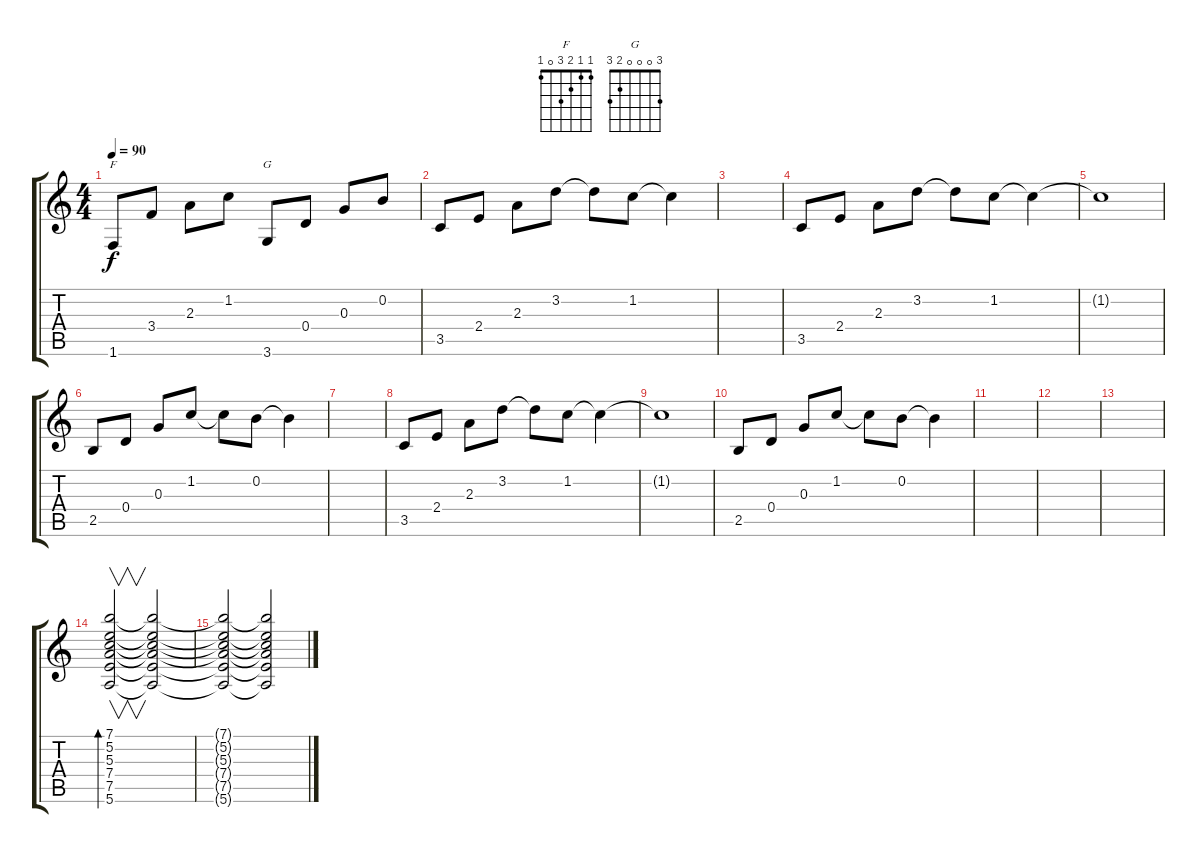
\track "" {instrument acousticguitarnylon}
\staff {score tabs}
\tuning (E4 B3 G3 D3 A2 E2) {hide}
\chord ("F" 1 1 2 3 0 1)
\chord ("G" 3 0 0 0 2 3)
\ts (4 4)
\tempo 90
\clef g2
\ks c
1.6.8{ch "F" dy f} 3.4.8 2.3.8 1.2.8 3.6.8{ch "G"} 0.4.8 0.3.8 0.2.8 |
3.5.8 2.4.8 2.3.8 3.2.8 3.2{t}.8 1.2.8 1.2{t}.4 |
|
3.5.8 2.4.8 2.3.8 3.2.8 3.2{t}.8 1.2.8 1.2{t}.4 |
1.2{t}.1 |
2.5.8 0.4.8 0.3.8 1.2.8 1.2{t}.8 0.2.8 0.2{t}.4 |
|
3.5.8 2.4.8 2.3.8 3.2.8 3.2{t}.8 1.2.8 1.2{t}.4 |
1.2{t}.1 |
2.5.8 0.4.8 0.3.8 1.2.8 1.2{t}.8 0.2.8 0.2{t}.4 |
|
|
|
(7.1 5.2 5.3 7.4 7.5 5.6).2{v bd 240} (7.1{t} 5.2{t} 5.3{t} 7.4{t} 7.5{t} 5.6{t}).2 |
(7.1{t} 5.2{t} 5.3{t} 7.4{t} 7.5{t} 5.6{t}).2 (7.1{t} 5.2{t} 5.3{t} 7.4{t} 7.5{t} 5.6{t}).2
